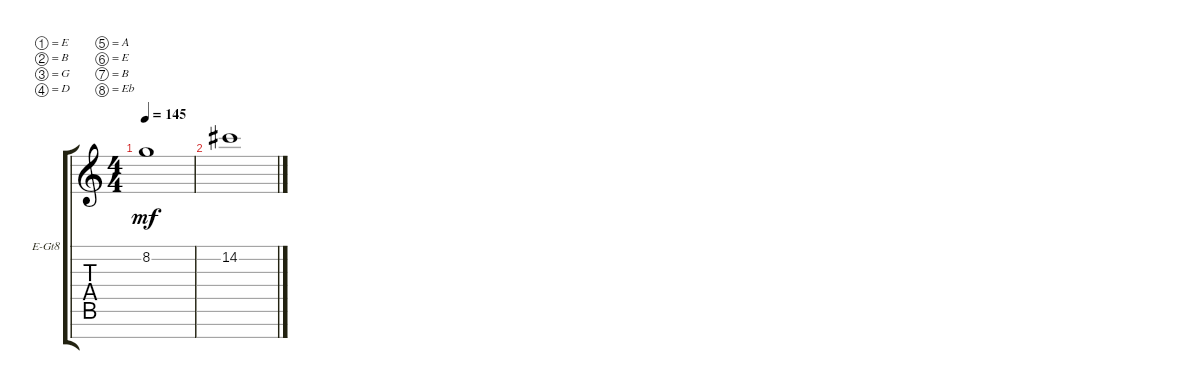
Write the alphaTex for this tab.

\bracketExtendMode groupsimilarinstruments
\firstSystemTrackNameOrientation horizontal
\otherSystemsTrackNameOrientation horizontal
\track ("Electric Guitar" "E-Gt8") {instrument distortionguitar}
\staff {score tabs}
\tuning (E4 B3 G3 D3 A2 E2 B1 Eb1)
\ts (4 4)
\tempo 145
\clef g2
\scale
0.333333
\ks c
8.2.1{dy mf} |
\scale
0.333333 14.2.1 |
\scale
0.333333 |
\scale
0.333333 |
\scale
0.333333 |
\scale
0.333333 |
\scale
0.333333 |
\scale
0.333333 |
\scale
0.333333 |
\scale
0.333333 |
\scale
0.333333 |
\scale
0.333333 |
\scale
0.333333 |
\scale
0.333333 |
\scale
0.333333 |
\scale
0.333333
